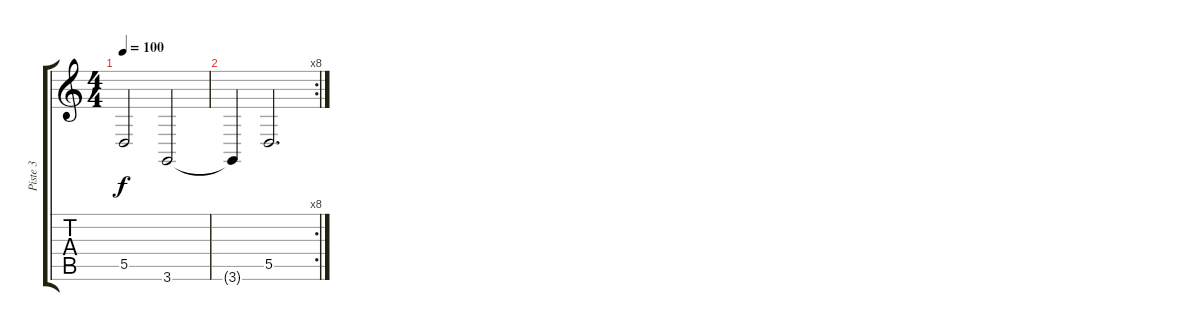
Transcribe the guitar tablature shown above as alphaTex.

\track ("Piste 3" "Piste 3") {instrument viola}
\staff {score tabs}
\tuning (E4 B3 G3 D3 A2 E2) {hide}
\ts (4 4)
\tempo 100
\clef g2
\ks c
5.5{t}.2{dy f} 3.6.2 |
\rc 8
3.6{t}.4 5.5.2{d}
